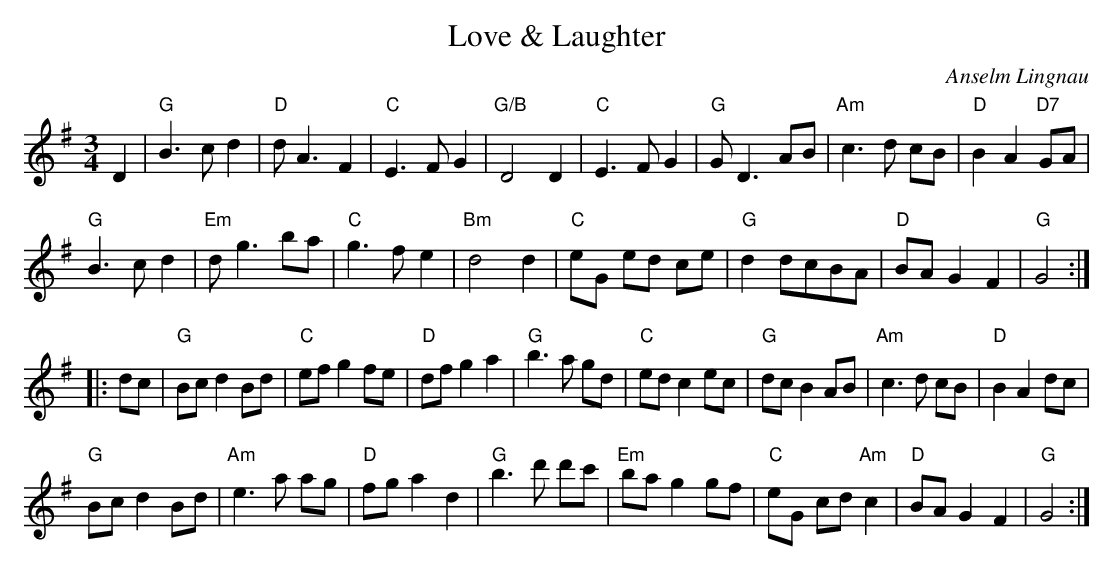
X:1
T:Love & Laughter
C:Anselm Lingnau
M:3/4
L:1/8
K:G
D2|"G"B3 c d2|"D"d A3 F2|"C"E3 F G2|"G/B"D4 D2|\
   "C"E3 F G2|"G"G D3 AB|"Am"c3 d cB|"D"B2 A2 "D7"GA|
   "G"B3 c d2|"Em"d g3 ba|"C"g3 f e2|"Bm"d4 d2|\
   "C"eG ed ce|"G"d2 dcBA|"D"BA G2 F2|"G"G4::
dc|"G"Bc d2 Bd|"C"ef g2 fe|"D"df g2 a2|"G"b3 a gd|\
   "C"ed c2 ec|"G"dc B2 AB|"Am"c3 d cB|"D"B2 A2 dc|
   "G"Bc d2 Bd|"Am"e3 a ag|"D"fg a2 d2|"G"b3 d' d'c'|\
   "Em"ba g2 gf|"C"eG cd "Am"c2|"D"BA G2 F2|"G"G4:|
